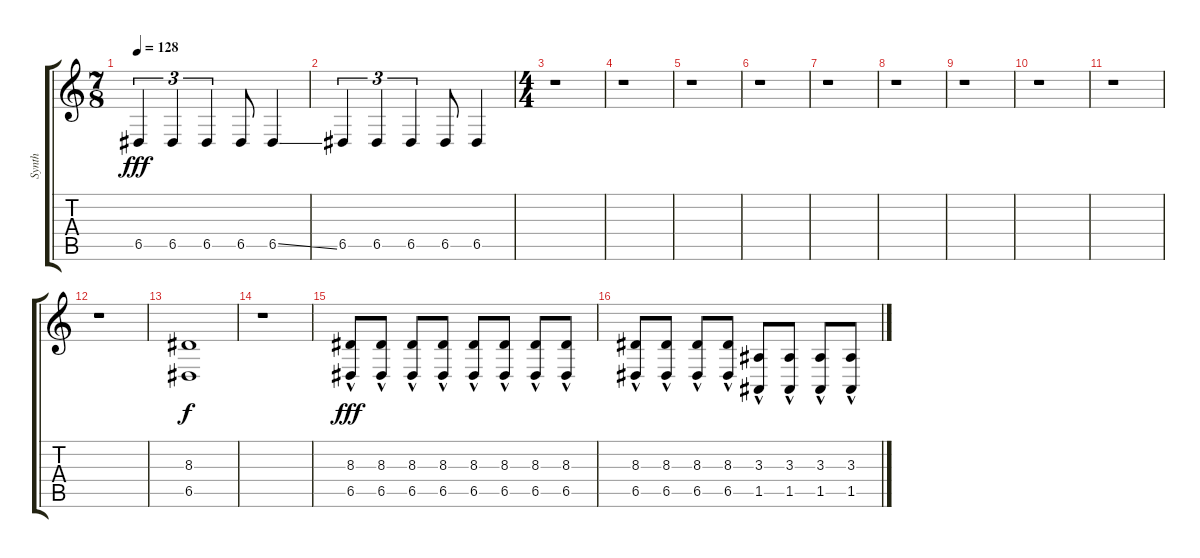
\track ("Synth" "Synth") {instrument pad3polysynth}
\staff {score tabs}
\tuning (E4 B3 G3 D3 A2 E2) {hide}
\ts (7 8)
\tempo 128
\clef g2
\ks c
6.5.4{tu (3 2) dy fff} 6.5.4{tu (3 2)} 6.5.4{tu (3 2)} 6.5.8 6.5{ss}.4 |
6.5.4{tu (3 2)} 6.5.4{tu (3 2)} 6.5.4{tu (3 2)} 6.5.8 6.5.4 |
\ts (4 4)
r.1 |
r.1 |
r.1 |
r.1 |
r.1 |
r.1 |
r.1 |
r.1 |
r.1 |
r.1 |
(8.3 6.5).1{dy f} |
r.1 |
(8.3 6.5{hac}).8{dy fff} (8.3 6.5{hac}).8 (8.3 6.5{hac}).8 (8.3 6.5{hac}).8 (8.3 6.5{hac}).8 (8.3 6.5{hac}).8 (8.3 6.5{hac}).8 (8.3 6.5{hac}).8 |
(8.3 6.5{hac}).8 (8.3 6.5{hac}).8 (8.3 6.5{hac}).8 (8.3 6.5{hac}).8 (3.3 1.5{hac}).8 (3.3 1.5{hac}).8 (3.3 1.5{hac}).8 (3.3 1.5{hac}).8
